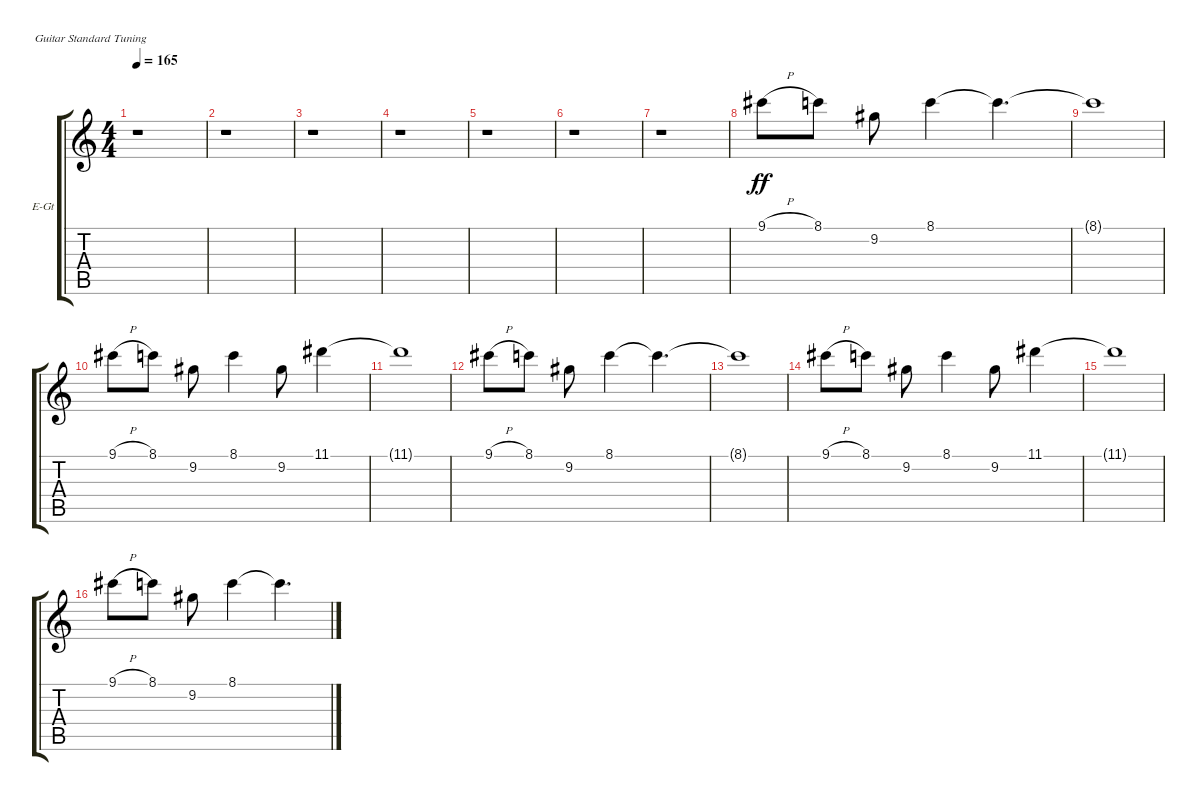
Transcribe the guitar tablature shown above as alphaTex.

\defaultSystemsLayout 4
\bracketExtendMode groupsimilarinstruments
\firstSystemTrackNameOrientation horizontal
\otherSystemsTrackNameOrientation horizontal
\track ("Fear (Clean)" "E-Gt") {instrument electricguitarclean}
\staff {score tabs}
\tuning (E4 B3 G3 D3 A2 E2)
\ts (4 4)
\tempo 165
\clef g2
\scale
0.333333
\ks c
r.1{dy ff} |
\scale
0.333333 r.1 |
\scale
0.333333 r.1 |
\scale
0.333333 r.1 |
\scale
0.333333 r.1 |
\scale
0.333333 r.1 |
\scale
0.333333 r.1 |
\scale
0.333333 9.1{h}.8 8.1.8 9.2.8 8.1.4 8.1{t}.4{d} |
\scale
0.333333 8.1{t}.1 |
\scale
0.333333 9.1{h}.8 8.1.8 9.2.8 8.1.4 9.2.8 11.1.4 |
\scale
0.333333 11.1{t}.1 |
\scale
0.333333 9.1{h}.8 8.1.8 9.2.8 8.1.4 8.1{t}.4{d} |
\scale
0.333333 8.1{t}.1 |
\scale
0.333333 9.1{h}.8 8.1.8 9.2.8 8.1.4 9.2.8 11.1.4 |
\scale
0.333333 11.1{t}.1 |
\scale
0.333333 9.1{h}.8 8.1.8 9.2.8 8.1.4 8.1{t}.4{d}
